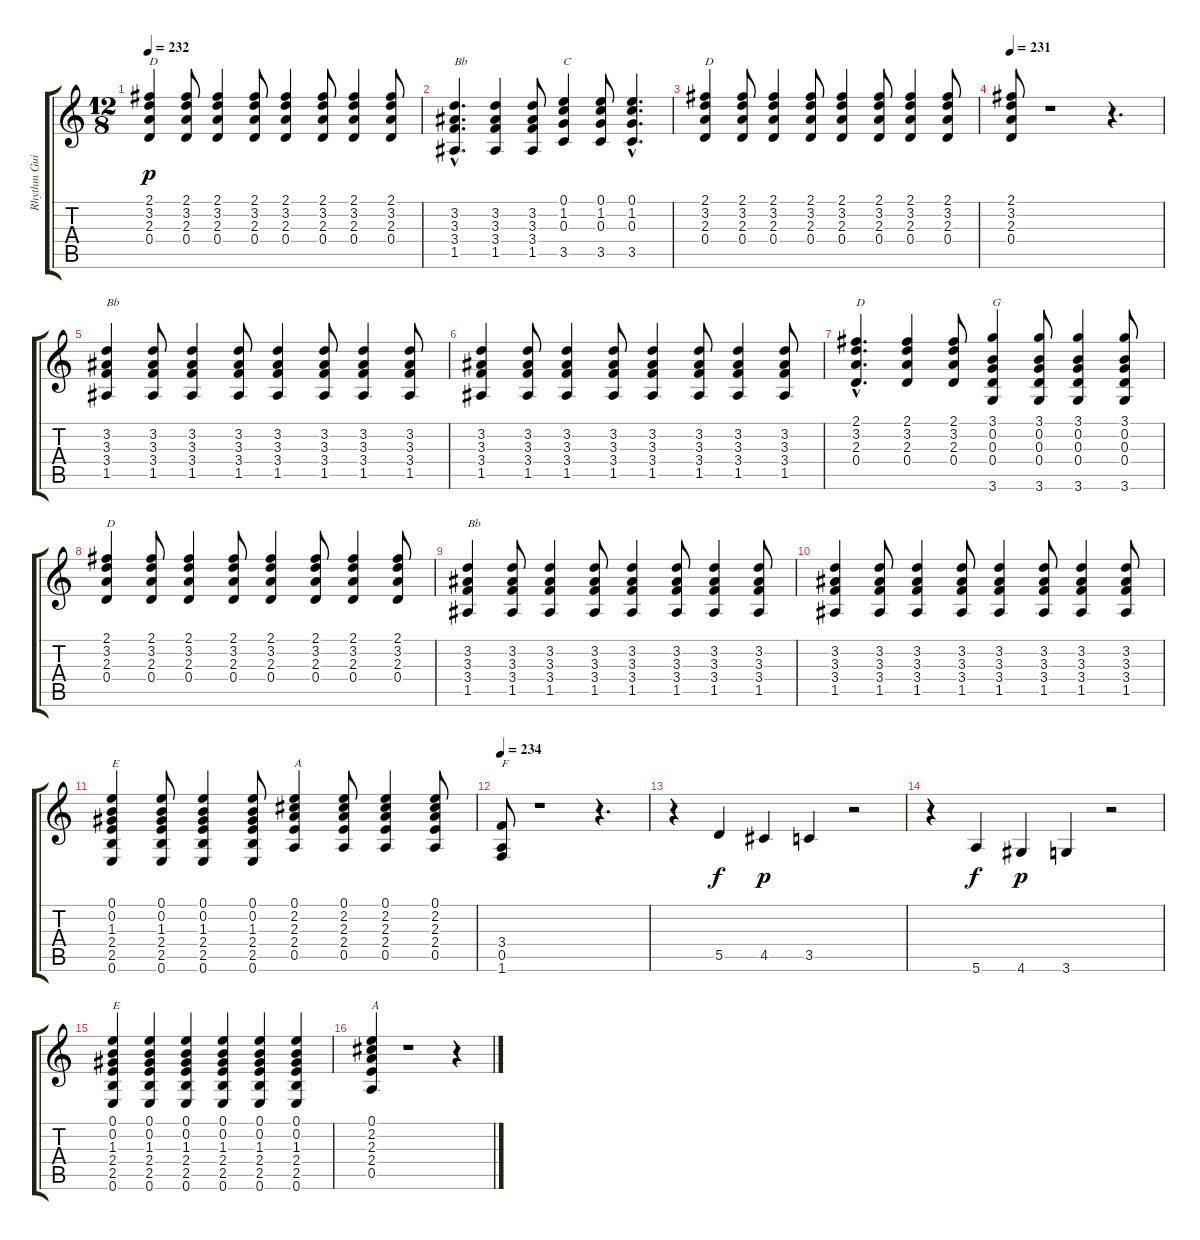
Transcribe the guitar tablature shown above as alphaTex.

\track ("Rhythm Guitar" "Rhythm Gui") {instrument electricguitarclean}
\staff {score tabs}
\tuning (E4 B3 G3 D3 A2 E2) {hide}
\ts (12 8)
\tempo 232
\clef g2
\ks c
(2.1 3.2 2.3 0.4).4{txt "D" dy p} (2.1 3.2 2.3 0.4).8 (2.1 3.2 2.3 0.4).4 (2.1 3.2 2.3 0.4).8 (2.1 3.2 2.3 0.4).4 (2.1 3.2 2.3 0.4).8 (2.1 3.2 2.3 0.4).4 (2.1 3.2 2.3 0.4).8 |
(3.2{hac} 3.3{hac} 3.4{hac} 1.5{hac}).4{d txt "Bb"} (3.2 3.3 3.4 1.5).4 (3.2 3.3 3.4 1.5).8 (0.1 1.2 0.3 3.5).4{txt "C"} (0.1 1.2 0.3 3.5).8 (0.1{hac} 1.2{hac} 0.3{hac} 3.5{hac}).4{d} |
(2.1 3.2 2.3 0.4).4{txt "D"} (2.1 3.2 2.3 0.4).8 (2.1 3.2 2.3 0.4).4 (2.1 3.2 2.3 0.4).8 (2.1 3.2 2.3 0.4).4 (2.1 3.2 2.3 0.4).8 (2.1 3.2 2.3 0.4).4 (2.1 3.2 2.3 0.4).8 |
\tempo 231
(2.1 3.2 2.3 0.4).8 r.1 r.4{d} |
(3.2 3.3 3.4 1.5).4{txt "Bb"} (3.2 3.3 3.4 1.5).8 (3.2 3.3 3.4 1.5).4 (3.2 3.3 3.4 1.5).8 (3.2 3.3 3.4 1.5).4 (3.2 3.3 3.4 1.5).8 (3.2 3.3 3.4 1.5).4 (3.2 3.3 3.4 1.5).8 |
(3.2 3.3 3.4 1.5).4 (3.2 3.3 3.4 1.5).8 (3.2 3.3 3.4 1.5).4 (3.2 3.3 3.4 1.5).8 (3.2 3.3 3.4 1.5).4 (3.2 3.3 3.4 1.5).8 (3.2 3.3 3.4 1.5).4 (3.2 3.3 3.4 1.5).8 |
(2.1{hac} 3.2{hac} 2.3{hac} 0.4{hac}).4{d txt "D"} (2.1 3.2 2.3 0.4).4 (2.1 3.2 2.3 0.4).8 (3.1 0.2 0.3 0.4 3.6).4{txt "G"} (3.1 0.2 0.3 0.4 3.6).8 (3.1 0.2 0.3 0.4 3.6).4 (3.1 0.2 0.3 0.4 3.6).8 |
(2.1 3.2 2.3 0.4).4{txt "D"} (2.1 3.2 2.3 0.4).8 (2.1 3.2 2.3 0.4).4 (2.1 3.2 2.3 0.4).8 (2.1 3.2 2.3 0.4).4 (2.1 3.2 2.3 0.4).8 (2.1 3.2 2.3 0.4).4 (2.1 3.2 2.3 0.4).8 |
(3.2 3.3 3.4 1.5).4{txt "Bb"} (3.2 3.3 3.4 1.5).8 (3.2 3.3 3.4 1.5).4 (3.2 3.3 3.4 1.5).8 (3.2 3.3 3.4 1.5).4 (3.2 3.3 3.4 1.5).8 (3.2 3.3 3.4 1.5).4 (3.2 3.3 3.4 1.5).8 |
(3.2 3.3 3.4 1.5).4 (3.2 3.3 3.4 1.5).8 (3.2 3.3 3.4 1.5).4 (3.2 3.3 3.4 1.5).8 (3.2 3.3 3.4 1.5).4 (3.2 3.3 3.4 1.5).8 (3.2 3.3 3.4 1.5).4 (3.2 3.3 3.4 1.5).8 |
(0.1 0.2 1.3 2.4 2.5 0.6).4{txt "E"} (0.1 0.2 1.3 2.4 2.5 0.6).8 (0.1 0.2 1.3 2.4 2.5 0.6).4 (0.1 0.2 1.3 2.4 2.5 0.6).8 (0.1 2.2 2.3 2.4 0.5).4{txt "A"} (0.1 2.2 2.3 2.4 0.5).8 (0.1 2.2 2.3 2.4 0.5).4 (0.1 2.2 2.3 2.4 0.5).8 |
\tempo 234
(3.4 0.5 1.6).8{txt "F"} r.1 r.4{d} |
r.4 5.5.4{dy f} 4.5.4{dy p} 3.5.4 r.2 |
r.4 5.6.4{dy f} 4.6.4{dy p} 3.6.4 r.2 |
(0.1 0.2 1.3 2.4 2.5 0.6).4{txt "E"} (0.1 0.2 1.3 2.4 2.5 0.6).4 (0.1 0.2 1.3 2.4 2.5 0.6).4 (0.1 0.2 1.3 2.4 2.5 0.6).4 (0.1 0.2 1.3 2.4 2.5 0.6).4 (0.1 0.2 1.3 2.4 2.5 0.6).4 |
(0.1 2.2 2.3 2.4 0.5).4{txt "A"} r.1 r.4
